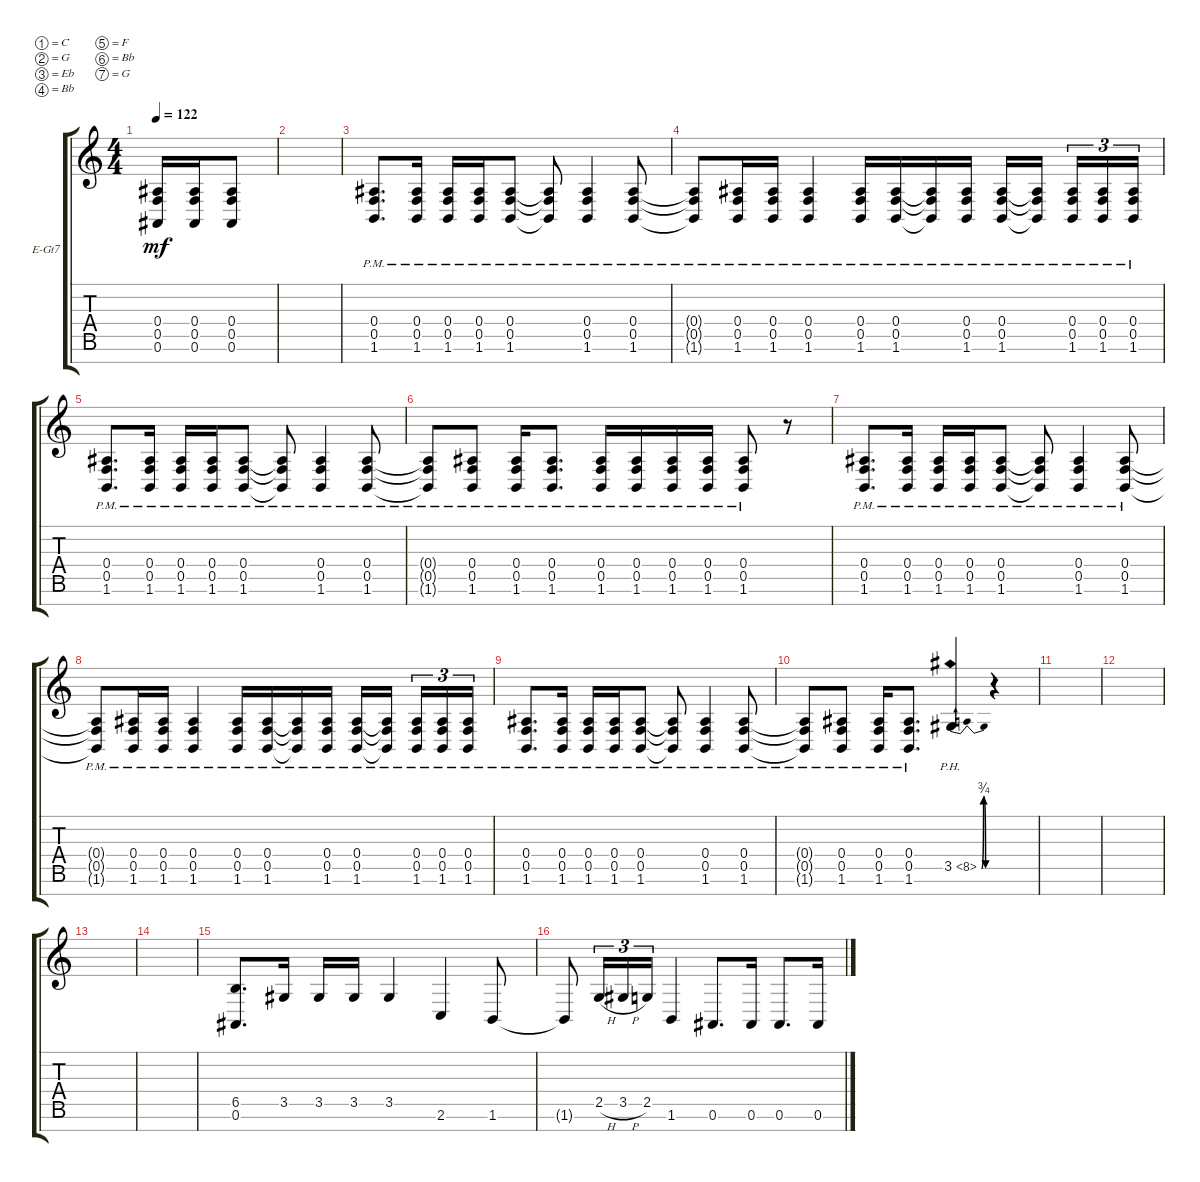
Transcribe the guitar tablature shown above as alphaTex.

\defaultSystemsLayout 4
\bracketExtendMode groupsimilarinstruments
\firstSystemTrackNameOrientation horizontal
\otherSystemsTrackNameOrientation horizontal
\track ("Electric Guitar" "E-Gt7") {instrument distortionguitar}
\staff {score tabs}
\tuning (C4 G3 Eb3 Bb2 F2 Bb1 G1)
\ts (4 4)
\tempo 122
\clef g2
\ks c
(0.6 0.5 0.4).16{dy mf instrument distortionguitar} (0.6 0.5 0.4).16 (0.6 0.5 0.4).8 |
|
(1.6{pm} 0.5{pm} 0.4{pm}).8{d} (1.6{pm} 0.5{pm} 0.4{pm}).16 (1.6{pm} 0.5{pm} 0.4{pm}).16 (1.6{pm} 0.5{pm} 0.4{pm}).16 (1.6{pm} 0.5{pm} 0.4{pm}).8 (1.6{pm t} 0.5{pm t} 0.4{pm t}).8 (1.6{pm} 0.5{pm} 0.4{pm}).4 (1.6{pm} 0.5{pm} 0.4{pm}).8 |
(1.6{pm t} 0.5{pm t} 0.4{pm t}).8 (1.6{pm} 0.5{pm} 0.4{pm}).16 (1.6{pm} 0.5{pm} 0.4{pm}).16 (1.6{pm} 0.5{pm} 0.4{pm}).4 (1.6{pm} 0.5{pm} 0.4{pm}).16 (1.6{pm} 0.5{pm} 0.4{pm}).16 (1.6{pm t} 0.5{pm t} 0.4{pm t}).16 (1.6{pm} 0.5{pm} 0.4{pm}).16 (1.6{pm} 0.5{pm} 0.4{pm}).16 (1.6{pm t} 0.5{pm t} 0.4{pm t}).16 (1.6{pm} 0.5{pm} 0.4{pm}).16{tu (3 2)} (1.6{pm} 0.5{pm} 0.4{pm}).16{tu (3 2)} (1.6{pm} 0.5{pm} 0.4{pm}).16{tu (3 2)} |
(1.6{pm} 0.5{pm} 0.4{pm}).8{d} (1.6{pm} 0.5{pm} 0.4{pm}).16 (1.6{pm} 0.5{pm} 0.4{pm}).16 (1.6{pm} 0.5{pm} 0.4{pm}).16 (1.6{pm} 0.5{pm} 0.4{pm}).8 (1.6{pm t} 0.5{pm t} 0.4{pm t}).8 (1.6{pm} 0.5{pm} 0.4{pm}).4 (1.6{pm} 0.5{pm} 0.4{pm}).8 |
(1.6{pm t} 0.5{pm t} 0.4{pm t}).8 (1.6{pm} 0.5{pm} 0.4{pm}).8 (1.6{pm} 0.5{pm} 0.4{pm}).16 (1.6{pm} 0.5{pm} 0.4{pm}).8{d} (1.6{pm} 0.5{pm} 0.4{pm}).16 (1.6{pm} 0.5{pm} 0.4{pm}).16 (1.6{pm} 0.5{pm} 0.4{pm}).16 (1.6{pm} 0.5{pm} 0.4{pm}).16 (1.6{pm} 0.5{pm} 0.4{pm}).8 r.8 |
(1.6{pm} 0.5{pm} 0.4{pm}).8{d} (1.6{pm} 0.5{pm} 0.4{pm}).16 (1.6{pm} 0.5{pm} 0.4{pm}).16 (1.6{pm} 0.5{pm} 0.4{pm}).16 (1.6{pm} 0.5{pm} 0.4{pm}).8 (1.6{pm t} 0.5{pm t} 0.4{pm t}).8 (1.6{pm} 0.5{pm} 0.4{pm}).4 (1.6{pm} 0.5{pm} 0.4{pm}).8 |
(1.6{pm t} 0.5{pm t} 0.4{pm t}).8 (1.6{pm} 0.5{pm} 0.4{pm}).16 (1.6{pm} 0.5{pm} 0.4{pm}).16 (1.6{pm} 0.5{pm} 0.4{pm}).4 (1.6{pm} 0.5{pm} 0.4{pm}).16 (1.6{pm} 0.5{pm} 0.4{pm}).16 (1.6{pm t} 0.5{pm t} 0.4{pm t}).16 (1.6{pm} 0.5{pm} 0.4{pm}).16 (1.6{pm} 0.5{pm} 0.4{pm}).16 (1.6{pm t} 0.5{pm t} 0.4{pm t}).16 (1.6{pm} 0.5{pm} 0.4{pm}).16{tu (3 2)} (1.6{pm} 0.5{pm} 0.4{pm}).16{tu (3 2)} (1.6{pm} 0.5{pm} 0.4{pm}).16{tu (3 2)} |
(1.6{pm} 0.5{pm} 0.4{pm}).8{d} (1.6{pm} 0.5{pm} 0.4{pm}).16 (1.6{pm} 0.5{pm} 0.4{pm}).16 (1.6{pm} 0.5{pm} 0.4{pm}).16 (1.6{pm} 0.5{pm} 0.4{pm}).8 (1.6{pm t} 0.5{pm t} 0.4{pm t}).8 (1.6{pm} 0.5{pm} 0.4{pm}).4 (1.6{pm} 0.5{pm} 0.4{pm}).8 |
(1.6{pm t} 0.5{pm t} 0.4{pm t}).8 (1.6{pm} 0.5{pm} 0.4{pm}).8 (1.6{pm} 0.5{pm} 0.4{pm}).16 (1.6{pm} 0.5{pm} 0.4{pm}).8{d} 3.5{be (bendrelease 0 0 10.2 3 20.4 3 59.4 0) ph 5}.4 r.4 |
|
|
|
|
(0.6 6.5).8{d} 3.5.16 3.5.16 3.5.16 3.5.4 2.6.4 1.6.8 |
1.6{t}.8 2.5{h}.16{tu (3 2)} 3.5{h}.16{tu (3 2)} 2.5.16{tu (3 2)} 1.6.4 0.6.8{d} 0.6.16 0.6.8{d} 0.6.16
